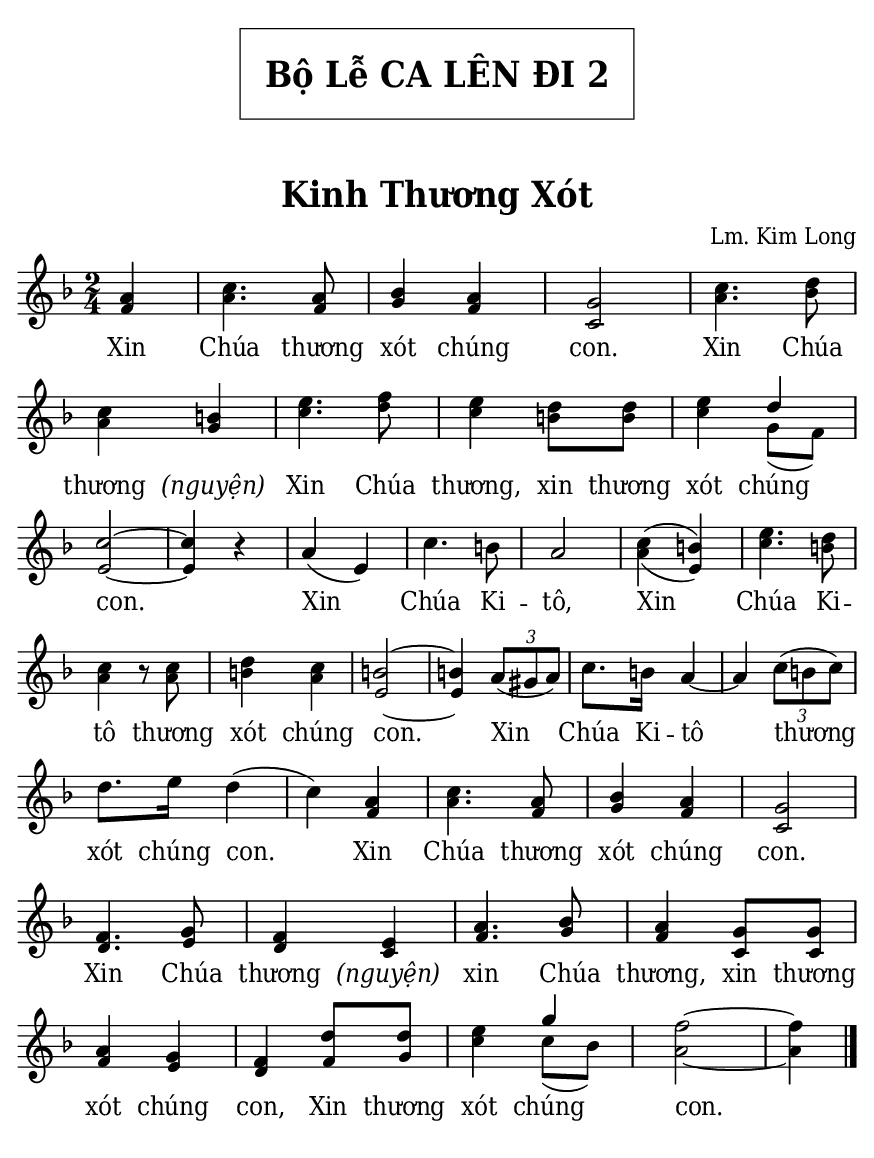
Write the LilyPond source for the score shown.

% Cài đặt chung\
\version "2.22.1"
\include "english.ly"

\header {
  title = \markup \fill-line {
    \center-column {
      \box \pad-markup #2 "Bộ Lễ CA LÊN ĐI 2"
      \null \null
    }
  }
  subtitle = \markup { \fontsize #3 \bold "Kinh Thương Xót" }
  composer = "Lm. Kim Long"
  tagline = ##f
}

% Nhạc phiên khúc
nhacPhienKhucSop = \relative c'' {
  \partial 4 a4 |
  c4. a8 |
  bf4 a |
  g2 |
  c4. d8 |
  c4 b! |
  e4. f8 |
  e4 d8 d |
  e4 d |
  c2 ~ |
  c4 r |
  a (e) |
  c'4. b!8 |
  a2 |
  c4 ^(b!) |
  e4. d8 |
  c4 r8 c |
  d4 c |
  b!2 ~ |
  b!4 \tuplet 3/2 { a8 (gs a) } |
  c8. b!16 a4 ~ |
  a \tuplet 3/2 { c8 (b! c) } |
  d8. e16 d4 ( |
  c) a |
  c4. a8 |
  bf4 a |
  g2 |
  f4. g8 |
  f4 e |
  a4. bf8 |
  a4 g8 g |
  a4 g |
  f d'8 d |
  e4 g |
  f2 ~ |
  f4 \bar "|."
}

nhacPhienKhucAlto = \relative c' {
  f4 |
  a4. f8 |
  g4 f |
  c2 |
  a'4. bf8 |
  a4 g |
  c4. d8 |
  c4 b!8 b |
  c4 g8 (f) |
  e2 ~ |
  e4 r |
  a (e) |
  c'4. b!8 |
  a2 |
  a4 _(e) |
  c'4. b!8 |
  a4 r8 a |
  b!4 a |
  e2 ~ |
  e4 \tuplet 3/2 { a8 (gs a) } |
  c8. b!16 a4 ~ |
  a \tuplet 3/2 { c8 (b! c) } |
  d8. e16 d4 ( |
  c) f, |
  a4. f8 |
  g4 f |
  c2 |
  d4. e8 |
  d4 c |
  f4. g8 |
  f4 c8 c |
  f4 e |
  d f8 g |
  c4 c8 (bf) |
  a2 ~ |
  a4
}

% Lời phiên khúc
loiPhienKhucSop = \lyrics {
  Xin Chúa thương xót chúng con.
  Xin Chúa thương
  \markup { \italic "(nguyện)" }
  Xin Chúa thương,
  xin thương xót chúng con.
  Xin Chúa Ki -- tô,
  Xin Chúa Ki -- tô thương xót chúng con.
  Xin Chúa Ki -- tô thương xót chúng con.
  Xin Chúa thương xót chúng con.
  Xin Chúa thương
  \markup { \italic "(nguyện)" }
  xin Chúa thương, xin thương xót chúng con,
  Xin thương xót chúng con.
}

% Dàn trang
\paper {
  #(set-paper-size "a5")
  top-margin = 3\mm
  bottom-margin = 3\mm
  left-margin = 3\mm
  right-margin = 3\mm
  indent = #0
  #(define fonts
	 (make-pango-font-tree "Deja Vu Serif Condensed"
	 		       "Deja Vu Serif Condensed"
			       "Deja Vu Serif Condensed"
			       (/ 20 20)))
  page-count = #1
}

TongNhip = {
  \key f \major \time 2/4
  \set Timing.beamExceptions = #'()
  \set Timing.baseMoment = #(ly:make-moment 1/4)
}

% Đổi kích thước nốt cho bè phụ
notBePhu =
#(define-music-function (font-size music) (number? ly:music?)
   (for-some-music
     (lambda (m)
       (if (music-is-of-type? m 'rhythmic-event)
           (begin
             (set! (ly:music-property m 'tweaks)
                   (cons `(font-size . ,font-size)
                         (ly:music-property m 'tweaks)))
             #t)
           #f))
     music)
   music)

\score {
  \new ChoirStaff <<
    \new Staff \with {
        printPartCombineTexts = ##f
      }
      <<
      \new Voice \TongNhip \partCombine 
        \nhacPhienKhucSop
        \notBePhu -1 { \nhacPhienKhucAlto }
      \new NullVoice = beSop \nhacPhienKhucSop
      \new Lyrics \lyricsto beSop \loiPhienKhucSop
      >>
  >>
  \layout {
    \override Lyrics.LyricSpace.minimum-distance = #1.5
    \override LyricHyphen.minimum-distance = #2
    \override Score.BarNumber.break-visibility = ##(#f #f #f)
    \override Score.SpacingSpanner.uniform-stretching = ##t
  } 
}
